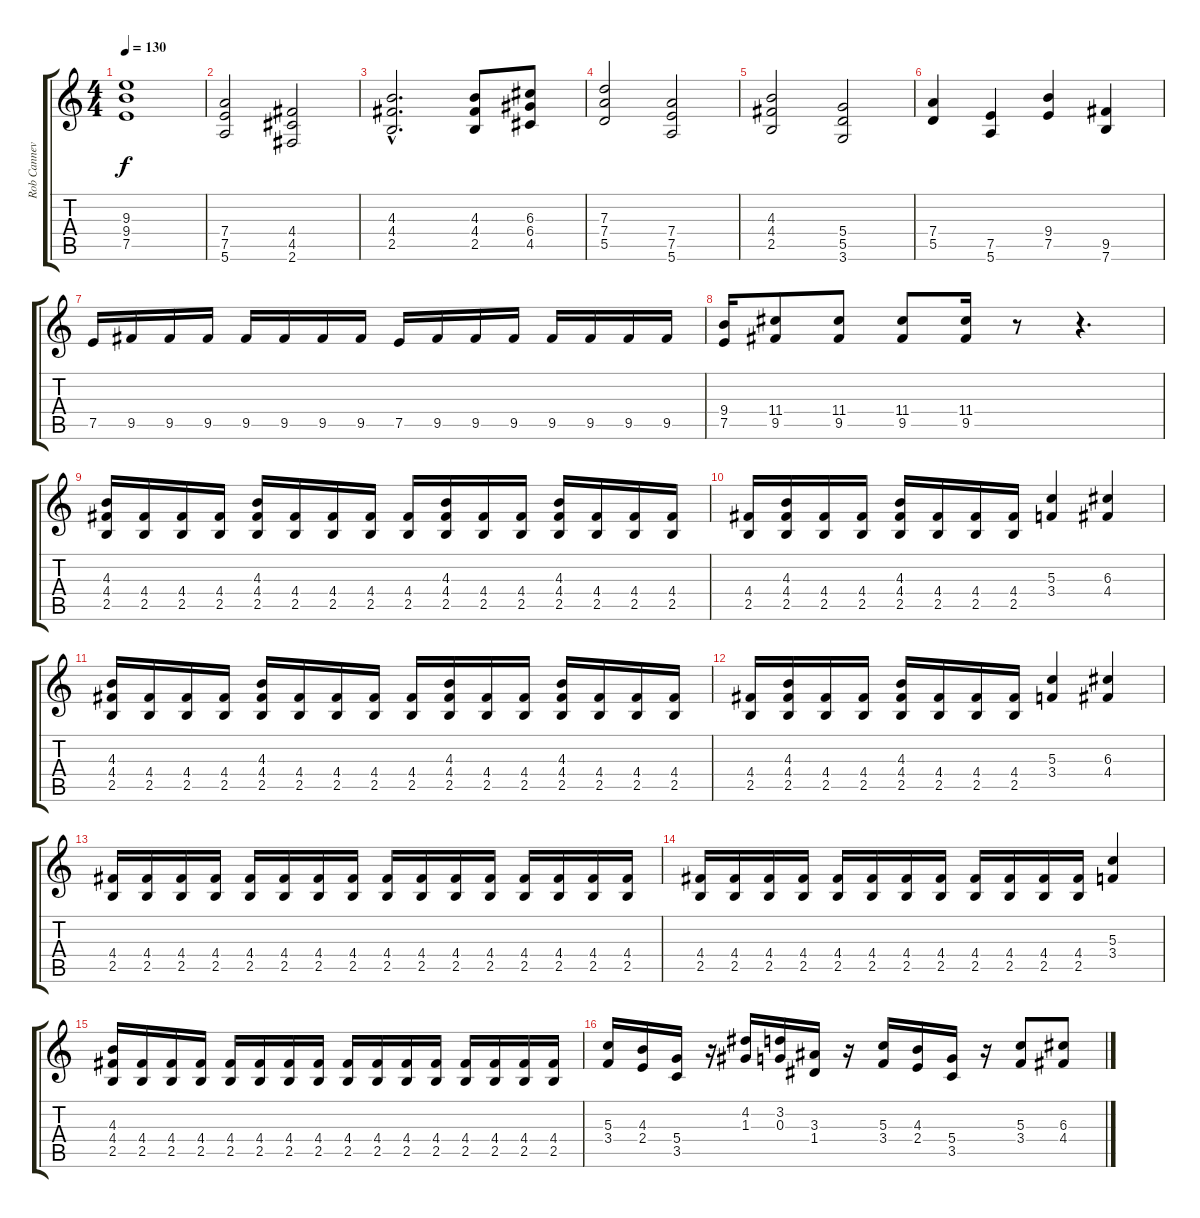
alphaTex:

\track ("Rob Cannevino - Guitar" "Rob Cannev") {instrument overdrivenguitar}
\staff {score tabs}
\tuning (E4 B3 G3 D3 A2 E2) {hide}
\ts (4 4)
\tempo 130
\clef g2
\ks c
(9.3 9.4 7.5).1{dy f} |
(7.4 7.5 5.6).2 (4.4 4.5 2.6).2 |
(4.3{hac} 4.4{hac} 2.5{hac}).2{d} (4.3 4.4 2.5).8 (6.3 6.4 4.5).8 |
(7.3 7.4 5.5).2 (7.4 7.5 5.6).2 |
(4.3 4.4 2.5).2 (5.4 5.5 3.6).2 |
(7.4 5.5).4 (7.5 5.6).4 (9.4 7.5).4 (9.5 7.6).4 |
7.5.16 9.5.16 9.5.16 9.5.16 9.5.16 9.5.16 9.5.16 9.5.16 7.5.16 9.5.16 9.5.16 9.5.16 9.5.16 9.5.16 9.5.16 9.5.16 |
(9.4 7.5).16 (11.4 9.5).8 (11.4 9.5).8 (11.4 9.5).8 (11.4 9.5).16 r.8 r.4{d} |
(4.3 4.4 2.5).16 (4.4 2.5).16 (4.4 2.5).16 (4.4 2.5).16 (4.3 4.4 2.5).16 (4.4 2.5).16 (4.4 2.5).16 (4.4 2.5).16 (4.4 2.5).16 (4.3 4.4 2.5).16 (4.4 2.5).16 (4.4 2.5).16 (4.3 4.4 2.5).16 (4.4 2.5).16 (4.4 2.5).16 (4.4 2.5).16 |
(4.4 2.5).16 (4.3 4.4 2.5).16 (4.4 2.5).16 (4.4 2.5).16 (4.3 4.4 2.5).16 (4.4 2.5).16 (4.4 2.5).16 (4.4 2.5).16 (5.3 3.4).4 (6.3 4.4).4 |
(4.3 4.4 2.5).16 (4.4 2.5).16 (4.4 2.5).16 (4.4 2.5).16 (4.3 4.4 2.5).16 (4.4 2.5).16 (4.4 2.5).16 (4.4 2.5).16 (4.4 2.5).16 (4.3 4.4 2.5).16 (4.4 2.5).16 (4.4 2.5).16 (4.3 4.4 2.5).16 (4.4 2.5).16 (4.4 2.5).16 (4.4 2.5).16 |
(4.4 2.5).16 (4.3 4.4 2.5).16 (4.4 2.5).16 (4.4 2.5).16 (4.3 4.4 2.5).16 (4.4 2.5).16 (4.4 2.5).16 (4.4 2.5).16 (5.3 3.4).4 (6.3 4.4).4 |
(4.4 2.5).16 (4.4 2.5).16 (4.4 2.5).16 (4.4 2.5).16 (4.4 2.5).16 (4.4 2.5).16 (4.4 2.5).16 (4.4 2.5).16 (4.4 2.5).16 (4.4 2.5).16 (4.4 2.5).16 (4.4 2.5).16 (4.4 2.5).16 (4.4 2.5).16 (4.4 2.5).16 (4.4 2.5).16 |
(4.4 2.5).16 (4.4 2.5).16 (4.4 2.5).16 (4.4 2.5).16 (4.4 2.5).16 (4.4 2.5).16 (4.4 2.5).16 (4.4 2.5).16 (4.4 2.5).16 (4.4 2.5).16 (4.4 2.5).16 (4.4 2.5).16 (5.3 3.4).4 |
(4.3 4.4 2.5).16 (4.4 2.5).16 (4.4 2.5).16 (4.4 2.5).16 (4.4 2.5).16 (4.4 2.5).16 (4.4 2.5).16 (4.4 2.5).16 (4.4 2.5).16 (4.4 2.5).16 (4.4 2.5).16 (4.4 2.5).16 (4.4 2.5).16 (4.4 2.5).16 (4.4 2.5).16 (4.4 2.5).16 |
(5.3 3.4).16 (4.3 2.4).16 (5.4 3.5).16 r.16 (4.2 1.3).16 (3.2 0.3).16 (3.3 1.4).16 r.16 (5.3 3.4).16 (4.3 2.4).16 (5.4 3.5).16 r.16 (5.3 3.4).8 (6.3 4.4).8
